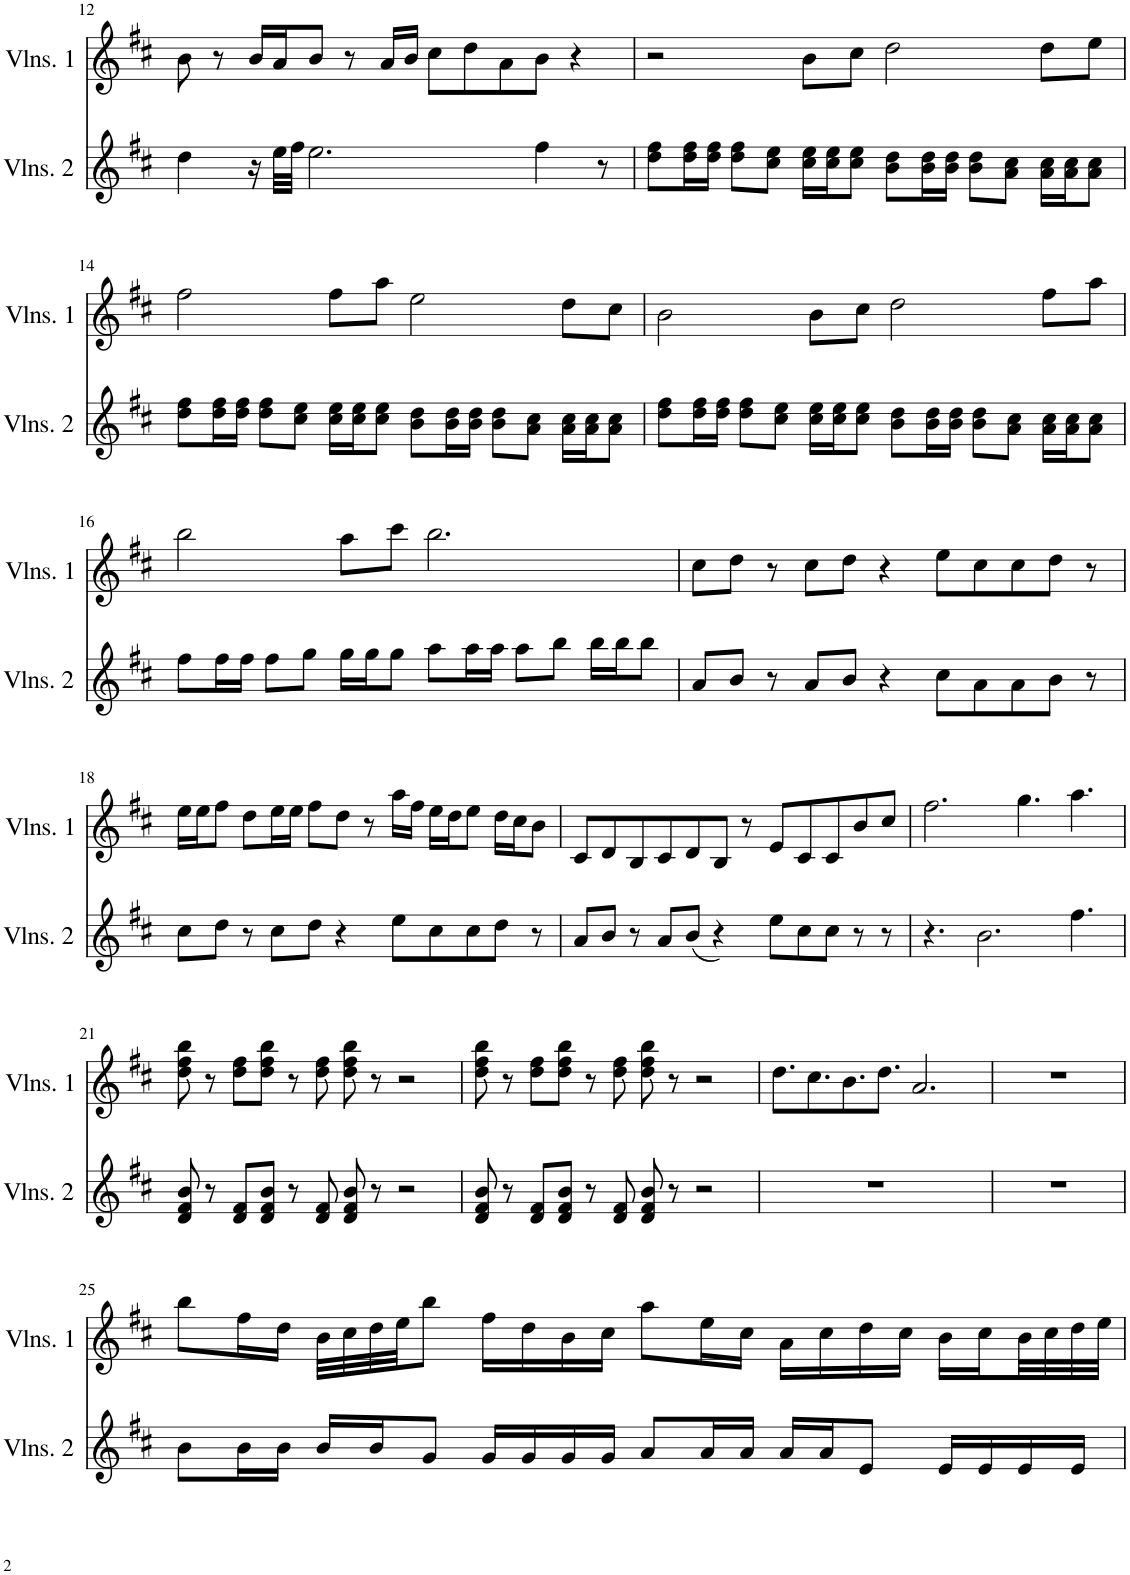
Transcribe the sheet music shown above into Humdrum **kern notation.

**kern	**kern
*part2	*part1
*staff2	*staff1
*I"Violins 2	*I"Violins 1
*I'Vlns. 2	*I'Vlns. 1
!!LO:PB:g=z
*clefG2	*clefG2
*k[f#c#]	*k[f#c#]
*M6/4	*M6/4
=12	=12
4dd\	8b\
.	8r
16r	16b/LL
32ee\LLL	16a/J
32ff#\JJJ	.
2.ee\	8b/J
.	8r
.	16a/LL
.	16b/JJ
.	8cc#\L
.	8dd\
.	8a\
4ff#\	8b\J
.	4r
8r	.
=13	=13
8dd\ 8ff#\L	2r
16dd\ 16ff#\L	.
16dd\ 16ff#\JJ	.
8dd\ 8ff#\L	.
8cc#\ 8ee\J	.
16cc#\ 16ee\LL	8b\L
16cc#\ 16ee\J	.
8cc#\ 8ee\J	8cc#\J
8b\ 8dd\L	2dd\
16b\ 16dd\L	.
16b\ 16dd\JJ	.
8b\ 8dd\L	.
8a\ 8cc#\J	.
16a\ 16cc#\LL	8dd\L
16a\ 16cc#\J	.
8a\ 8cc#\J	8ee\J
!!LO:LB:g=z
=14	=14
8dd\ 8ff#\L	2ff#\
16dd\ 16ff#\L	.
16dd\ 16ff#\JJ	.
8dd\ 8ff#\L	.
8cc#\ 8ee\J	.
16cc#\ 16ee\LL	8ff#\L
16cc#\ 16ee\J	.
8cc#\ 8ee\J	8aa\J
8b\ 8dd\L	2ee\
16b\ 16dd\L	.
16b\ 16dd\JJ	.
8b\ 8dd\L	.
8a\ 8cc#\J	.
16a\ 16cc#\LL	8dd\L
16a\ 16cc#\J	.
8a\ 8cc#\J	8cc#\J
=15	=15
8dd\ 8ff#\L	2b\
16dd\ 16ff#\L	.
16dd\ 16ff#\JJ	.
8dd\ 8ff#\L	.
8cc#\ 8ee\J	.
16cc#\ 16ee\LL	8b\L
16cc#\ 16ee\J	.
8cc#\ 8ee\J	8cc#\J
8b\ 8dd\L	2dd\
16b\ 16dd\L	.
16b\ 16dd\JJ	.
8b\ 8dd\L	.
8a\ 8cc#\J	.
16a\ 16cc#\LL	8ff#\L
16a\ 16cc#\J	.
8a\ 8cc#\J	8aa\J
!!LO:LB:g=z
=16	=16
8ff#\L	2bb\
16ff#\L	.
16ff#\JJ	.
8ff#\L	.
8gg\J	.
16gg\LL	8aa\L
16gg\J	.
8gg\J	8ccc#\J
8aa\L	2.bb\
16aa\L	.
16aa\JJ	.
8aa\L	.
8bb\J	.
16bb\LL	.
16bb\J	.
8bb\J	.
=17	=17
8a/L	8cc#\L
8b/J	8dd\J
8r	8r
8a/L	8cc#\L
8b/J	8dd\J
4r	4r
8cc#\L	8ee\L
8a\	8cc#\
8a\	8cc#\
8b\J	8dd\J
8r	8r
!!LO:LB:g=z
=18	=18
8cc#\L	16ee\LL
.	16ee\J
8dd\J	8ff#\J
8r	8dd\L
8cc#\L	16ee\L
.	16ee\JJ
8dd\J	8ff#\L
4r	8dd\J
.	8r
8ee\L	16aa\LL
.	16ff#\JJ
8cc#\	16ee\LL
.	16dd\J
8cc#\	8ee\J
8dd\J	16dd\LL
.	16cc#\J
8r	8b\J
=19	=19
8a/L	8c#/L
8b/J	8d/
8r	8B/
8a/L	8c#/
(8b/J	8d/
4r)	8B/J
.	8r
8ee\L	8e/L
8cc#\	8c#/
8cc#\J	8c#/
8r	8b/
8r	8cc#/J
=20	=20
4.r	2.ff#\
2.b\	.
.	4.gg\
4.ff#\	4.aa\
!!LO:LB:g=z
=21	=21
8d/ 8f#/ 8b/	8dd\ 8ff#\ 8bb\
8r	8r
8d/ 8f#/L	8dd\ 8ff#\L
8d/ 8f#/ 8b/J	8dd\ 8ff#\ 8bb\J
8r	8r
8d/ 8f#/	8dd\ 8ff#\
8d/ 8f#/ 8b/	8dd\ 8ff#\ 8bb\
8r	8r
2r	2r
=22	=22
8d/ 8f#/ 8b/	8dd\ 8ff#\ 8bb\
8r	8r
8d/ 8f#/L	8dd\ 8ff#\L
8d/ 8f#/ 8b/J	8dd\ 8ff#\ 8bb\J
8r	8r
8d/ 8f#/	8dd\ 8ff#\
8d/ 8f#/ 8b/	8dd\ 8ff#\ 8bb\
8r	8r
2r	2r
=23	=23
1.r	8.dd\L
.	8.cc#\
.	8.b\
.	8.dd\J
.	2.a/
=24	=24
1.r	1.r
!!LO:LB:g=z
=25	=25
8b\L	8bb\L
16b\L	16ff#\L
16b\JJ	16dd\JJ
16b/LL	32b\LLL
.	32cc#\
16b/J	32dd\
.	32ee\JJ
8g/J	8bb\J
16g/LL	16ff#\LL
16g/	16dd\
16g/	16b\
16g/JJ	16cc#\JJ
8a/L	8aa\L
16a/L	16ee\L
16a/JJ	16cc#\JJ
16a/LL	16a\LL
16a/J	16cc#\
8e/J	16dd\
.	16cc#\JJ
16e/LL	16b\LL
16e/	16cc#\
16e/	32b\L
.	32cc#\
16e/JJ	32dd\
.	32ee\JJJ
=	=
*-	*-
